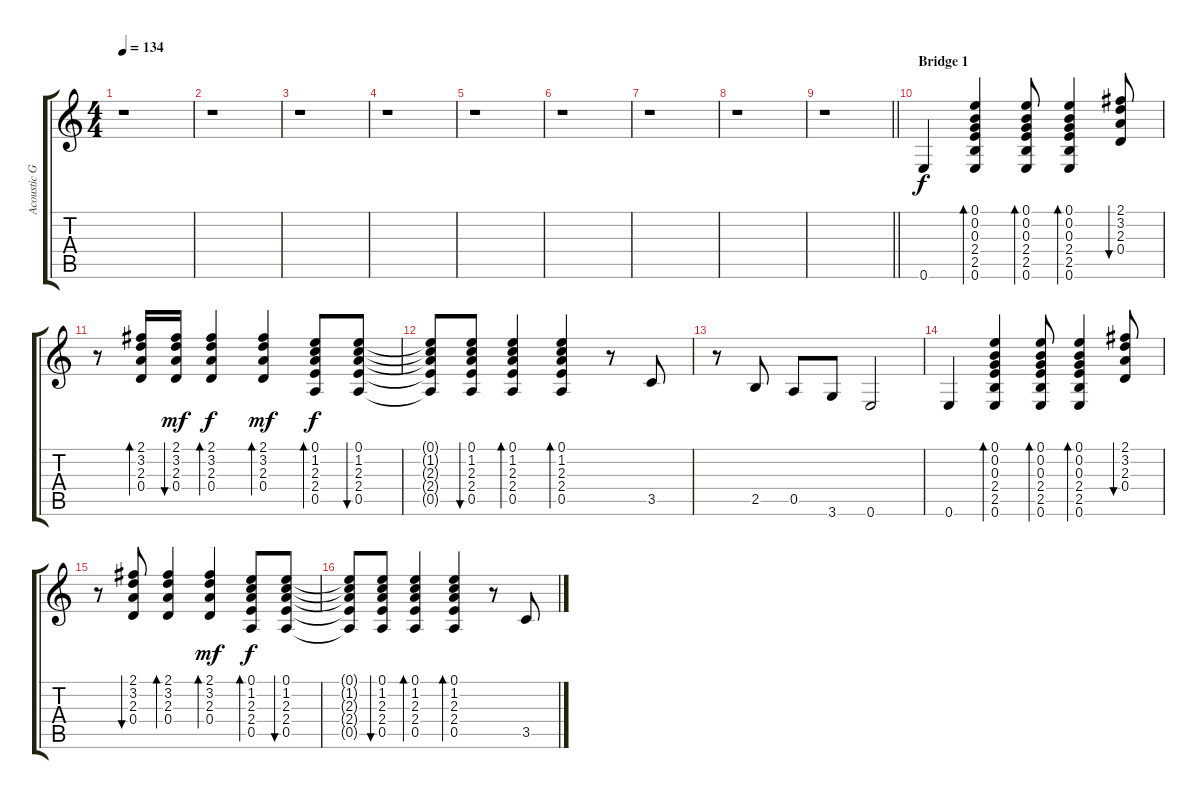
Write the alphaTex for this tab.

\track ("Acoustic Guitar" "Acoustic G") {instrument acousticguitarsteel}
\staff {score tabs}
\tuning (E4 B3 G3 D3 A2 E2) {hide}
\ts (4 4)
\tempo 134
\clef g2
\ks c
r.1{dy f} |
r.1 |
r.1 |
r.1 |
r.1 |
r.1 |
r.1 |
r.1 |
\barLineRight lightlight
r.1 |
\section ("" "Bridge 1")
0.6.4 (0.1 0.2 0.3 2.4 2.5 0.6).4{bd 30} (0.1 0.2 0.3 2.4 2.5 0.6).8{bd 30} (0.1 0.2 0.3 2.4 2.5 0.6).4{bd 30} (2.1 3.2 2.3 0.4).8{bu 30} |
r.8 (2.1 3.2 2.3 0.4).16{bd 30} (2.1 3.2 2.3 0.4).16{bu 30 dy mf} (2.1 3.2 2.3 0.4).4{bd 30 dy f} (2.1 3.2 2.3 0.4).4{bd 30 dy mf} (0.1 1.2 2.3 2.4 0.5).8{bd 30 dy f} (0.1 1.2 2.3 2.4 0.5).8{bu 30} |
(0.1{t} 1.2{t} 2.3{t} 2.4{t} 0.5{t}).8 (0.1 1.2 2.3 2.4 0.5).8{bu 30} (0.1 1.2 2.3 2.4 0.5).4{bd 30} (0.1 1.2 2.3 2.4 0.5).4{bd 30} r.8 3.5.8 |
r.8 2.5.8 0.5.8 3.6.8 0.6.2 |
0.6.4 (0.1 0.2 0.3 2.4 2.5 0.6).4{bd 30} (0.1 0.2 0.3 2.4 2.5 0.6).8{bd 30} (0.1 0.2 0.3 2.4 2.5 0.6).4{bd 30} (2.1 3.2 2.3 0.4).8{bu 30} |
r.8 (2.1 3.2 2.3 0.4).8{bu 30} (2.1 3.2 2.3 0.4).4{bd 30} (2.1 3.2 2.3 0.4).4{bd 30 dy mf} (0.1 1.2 2.3 2.4 0.5).8{bd 30 dy f} (0.1 1.2 2.3 2.4 0.5).8{bu 30} |
(0.1{t} 1.2{t} 2.3{t} 2.4{t} 0.5{t}).8 (0.1 1.2 2.3 2.4 0.5).8{bu 30} (0.1 1.2 2.3 2.4 0.5).4{bd 30} (0.1 1.2 2.3 2.4 0.5).4{bd 30} r.8 3.5.8
